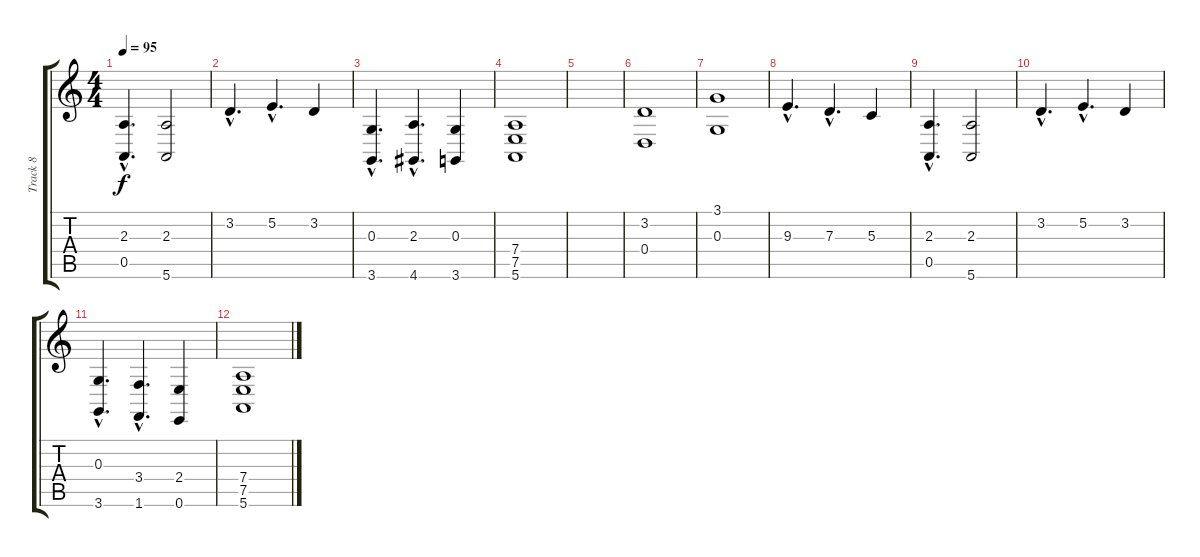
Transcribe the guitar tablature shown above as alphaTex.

\track ("Track 8" "Track 8") {instrument voiceoohs}
\staff {score tabs}
\tuning (E4 B3 G3 D3 A2 E2) {hide}
\ts (4 4)
\tempo 95
\clef g2
\ks c
(2.3{hac} 0.5{hac}).4{d dy f} (2.3 5.6).2 |
3.2{hac}.4{d} 5.2{hac}.4{d} 3.2.4 |
(0.3{hac} 3.6{hac}).4{d} (2.3{hac} 4.6{hac}).4{d} (0.3 3.6).4 |
(7.4 7.5 5.6).1 |
|
(3.2 0.4).1 |
(3.1 0.3).1 |
9.3{hac}.4{d} 7.3{hac}.4{d} 5.3.4 |
(2.3{hac} 0.5{hac}).4{d} (2.3 5.6).2 |
3.2{hac}.4{d} 5.2{hac}.4{d} 3.2.4 |
(0.3{hac} 3.6{hac}).4{d} (3.4{hac} 1.6{hac}).4{d} (2.4 0.6).4 |
(7.4 7.5 5.6).1
